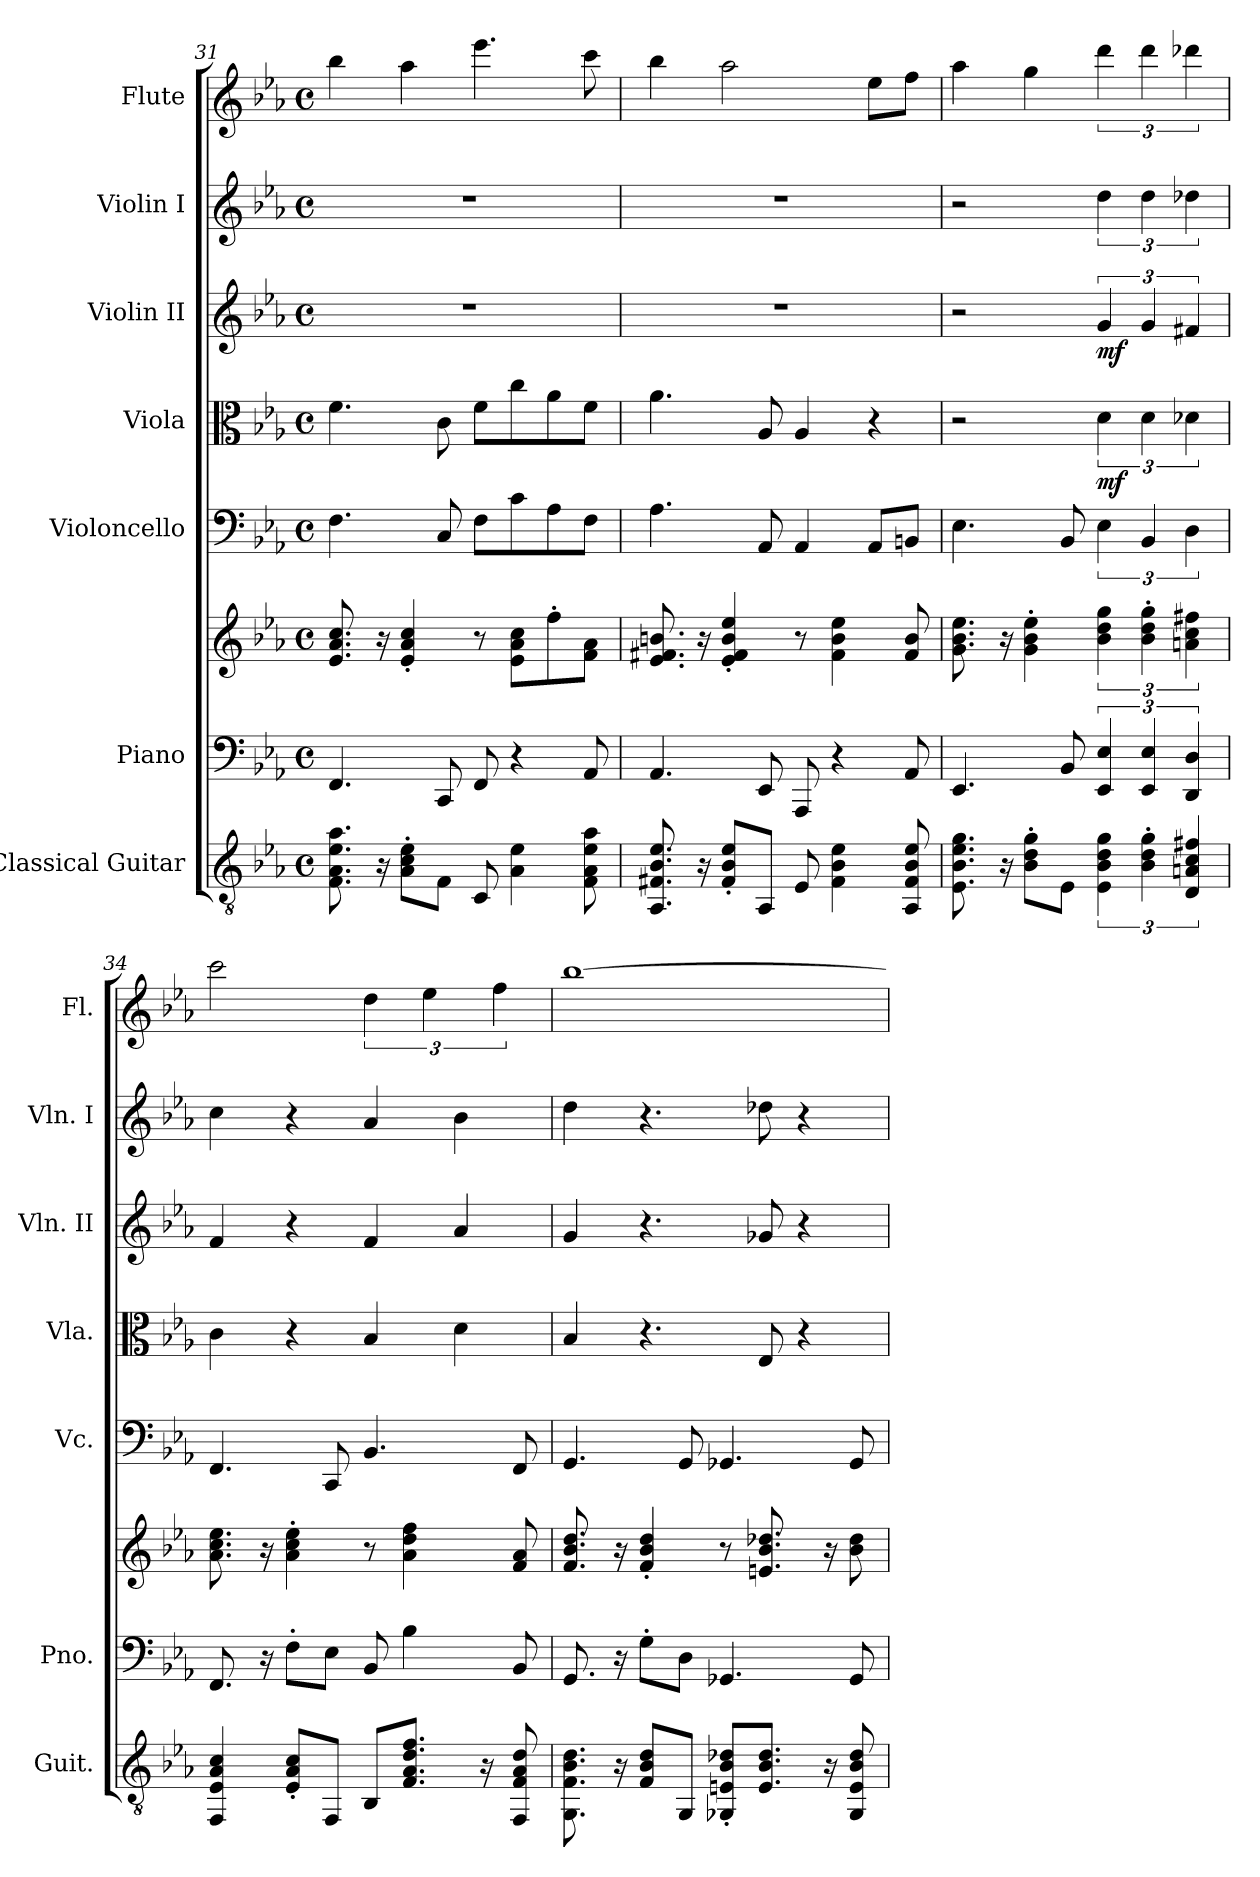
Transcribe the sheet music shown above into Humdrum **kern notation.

**kern	**kern	**kern	**kern	**kern	**dynam	**kern	**dynam	**kern	**kern
*part7	*part6	*part6	*part5	*part4	*part4	*part3	*part3	*part2	*part1
*staff8	*staff7	*staff6	*staff5	*staff4	*staff4	*staff3	*staff3	*staff2	*staff1
*I"Classical Guitar	*I"Piano	*	*I"Violoncello	*I"Viola	*	*I"Violin II	*	*I"Violin I	*I"Flute
*I'Guit.	*I'Pno.	*	*I'Vc.	*I'Vla.	*	*I'Vln. II	*	*I'Vln. I	*I'Fl.
*clefGv2	*clefF4	*clefG2	*clefF4	*clefC3	*	*clefG2	*	*clefG2	*clefG2
*k[b-e-a-]	*k[b-e-a-]	*k[b-e-a-]	*k[b-e-a-]	*k[b-e-a-]	*	*k[b-e-a-]	*	*k[b-e-a-]	*k[b-e-a-]
*M4/4	*M4/4	*M4/4	*M4/4	*M4/4	*	*M4/4	*	*M4/4	*M4/4
*met(c)	*met(c)	*met(c)	*met(c)	*met(c)	*	*met(c)	*	*met(c)	*met(c)
=31	=31	=31	=31	=31	=31	=31	=31	=31	=31
8.F\ 8.A-\ 8.e-\ 8.a-\	4.FF/	8.e-/ 8.a-/ 8.cc/	4.F\	4.f\	.	1r	.	1r	4bb-\
16r	.	16r	.	.	.	.	.	.	.
8A-\' 8c\' 8e-\'L	.	4e-/' 4a-/' 4cc/'	.	.	.	.	.	.	4aa-\
8F\J	8CC/	.	8C/	8c\	.	.	.	.	.
8C/	8FF/	8r	8F\L	8f\L	.	.	.	.	4.eee-\
4A-\ 4e-\	4r	8e-\ 8a-\ 8cc\L	8c\	8cc\	.	.	.	.	.
.	.	8ff'\	8A-\	8a-\	.	.	.	.	.
8F\ 8A-\ 8e-\ 8a-\	8AA-/	8f\ 8a-\J	8F\J	8f\J	.	.	.	.	8ccc\
=32	=32	=32	=32	=32	=32	=32	=32	=32	=32
8.AA-/ 8.F#X/ 8.B-/ 8.e-/	4.AA-/	8.e-/ 8.f#X/ 8.bn/	4.A-\	4.a-\	.	1r	.	1r	4bb-\
16r	.	16r	.	.	.	.	.	.	.
8F#/' 8B-/' 8e-/'L	.	4e-/' 4f#/' 4b/' 4ee-/'	.	.	.	.	.	.	2aa-\
8AA-/J	8EE-/	.	8AA-/	8A-/	.	.	.	.	.
8E-/	8AAA-/	8r	4AA-/	4A-/	.	.	.	.	.
4F#\ 4B-\ 4e-\	4r	4f#\ 4b\ 4ee-\	.	.	.	.	.	.	.
.	.	.	8AA-/L	4r	.	.	.	.	8ee-\L
8AA-/ 8F#/ 8B-/ 8e-/	8AA-/	8f#/ 8b/	8BBn/J	.	.	.	.	.	8ff\J
=33	=33	=33	=33	=33	=33	=33	=33	=33	=33
8.E-\ 8.B-\ 8.e-\ 8.g\	4.EE-/	8.g\ 8.b-\ 8.ee-\	4.E-\	2r	.	2r	.	2r	4aa-\
16r	.	16r	.	.	.	.	.	.	.
8B-\' 8d\' 8g\'L	.	4g\' 4b-\' 4ee-\'	.	.	.	.	.	.	4gg\
8E-\J	8BB-/	.	8BB-/	.	.	.	.	.	.
!	!	!	!	!	!LO:DY:b	!	!LO:DY:b	!	!
6E-\ 6B-\ 6d\ 6g\	6EE-/ 6E-/	6b-\ 6dd\ 6gg\	6E-\	6d\	mf	6g/	mf	6dd\	6ddd\
6B-\' 6d\' 6g\'	6EE-/ 6E-/	6b-\' 6dd\' 6gg\'	6BB-/	6d\	.	6g/	.	6dd\	6ddd\
6D/ 6An/ 6c/ 6f#X/	6DD/ 6D/	6an\ 6cc\ 6ff#X\	6D\	6d-X\	.	6f#X/	.	6dd-X\	6ddd-X\
!!LO:PB:g=z
=34	=34	=34	=34	=34	=34	=34	=34	=34	=34
4FF/ 4E-/ 4A-/ 4c/	8.FF/	8.a-\ 8.cc\ 8.ee-\	4.FF/	4c\	.	4f/	.	4cc\	2ccc\
.	16r	16r	.	.	.	.	.	.	.
8E-/' 8A-/' 8c/'L	8F'\L	4a-\' 4cc\' 4ee-\'	.	4r	.	4r	.	4r	.
8FF/J	8E-\J	.	8CC/	.	.	.	.	.	.
8BB-/L	8BB-/	8r	4.BB-/	4B-/	.	4f/	.	4a-/	6dd\
8.F/ 8.A-/ 8.d/ 8.f/J	4B-\	4a-\ 4dd\ 4ff\	.	.	.	.	.	.	.
.	.	.	.	.	.	.	.	.	6ee-\
.	.	.	.	4d\	.	4a-/	.	4b-\	.
16r	.	.	.	.	.	.	.	.	.
.	.	.	.	.	.	.	.	.	6ff\
8FF/ 8F/ 8A-/ 8d/	8BB-/	8f/ 8a-/	8FF/	.	.	.	.	.	.
=35	=35	=35	=35	=35	=35	=35	=35	=35	=35
8.GG\ 8.F\ 8.B-\ 8.d\	8.GG/	8.f/ 8.b-/ 8.dd/	4.GG/	4B-/	.	4g/	.	4dd\	[1bb-
16r	16r	16r	.	.	.	.	.	.	.
8F/ 8B-/ 8d/L	8G'\L	4f/' 4b-/' 4dd/'	.	4.r	.	4.r	.	4.r	.
8GG/J	8D\J	.	8GG/	.	.	.	.	.	.
8GG-X/' 8En/' 8B-/' 8d-X/'L	4.GG-X/	8r	4.GG-X/	.	.	.	.	.	.
8.E/ 8.B-/ 8.d-/J	.	8.en/ 8.b-/ 8.dd-X/	.	8E-/	.	8g-X/	.	8dd-X\	.
.	.	.	.	4r	.	4r	.	4r	.
16r	.	16r	.	.	.	.	.	.	.
8GG-/ 8E/ 8B-/ 8d-/	8GG-/	8b-\ 8dd-\	8GG-/	.	.	.	.	.	.
=	=	=	=	=	=	=	=	=	=
*-	*-	*-	*-	*-	*-	*-	*-	*-	*-
